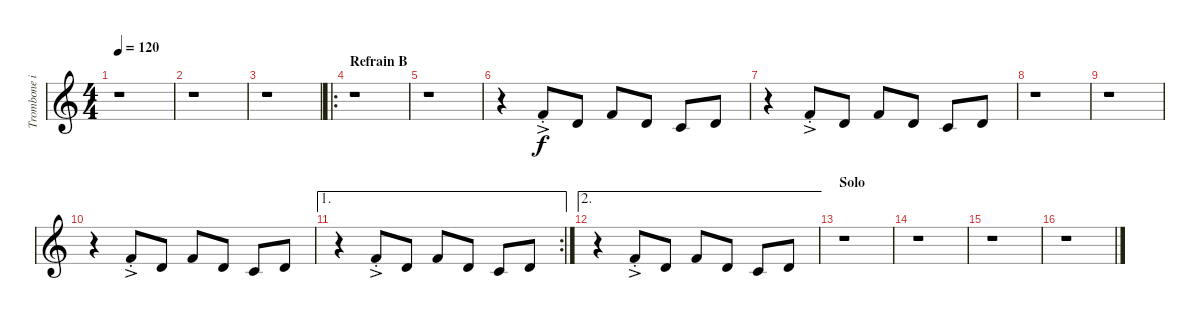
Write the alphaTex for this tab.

\track ("Trombone in Bb" "Trombone i") {instrument trombone}
\staff {score}
\tuning (E4 B3 G3 D3 A2 E2 B1) {hide}
\ts (4 4)
\tempo 120
\clef g2
\ks c
r.1{dy ff} |
r.1 |
r.1 |
\ro
\section ("" "Refrain B")
r.1 |
r.1 |
r.4 1.1{ac st}.8{dy f} 3.2.8 1.1.8 3.2.8 1.2.8 3.2.8 |
r.4 1.1{ac st}.8 3.2.8 1.1.8 3.2.8 1.2.8 3.2.8 |
r.1 |
r.1 |
r.4 1.1{ac st}.8 3.2.8 1.1.8 3.2.8 1.2.8 3.2.8 |
\ae 1
\rc 2
r.4 1.1{ac st}.8 3.2.8 1.1.8 3.2.8 1.2.8 3.2.8 |
\ae 2
r.4 1.1{ac st}.8 3.2.8 1.1.8 3.2.8 1.2.8 3.2.8 |
\section ("" "Solo")
r.1 |
r.1 |
r.1 |
r.1
